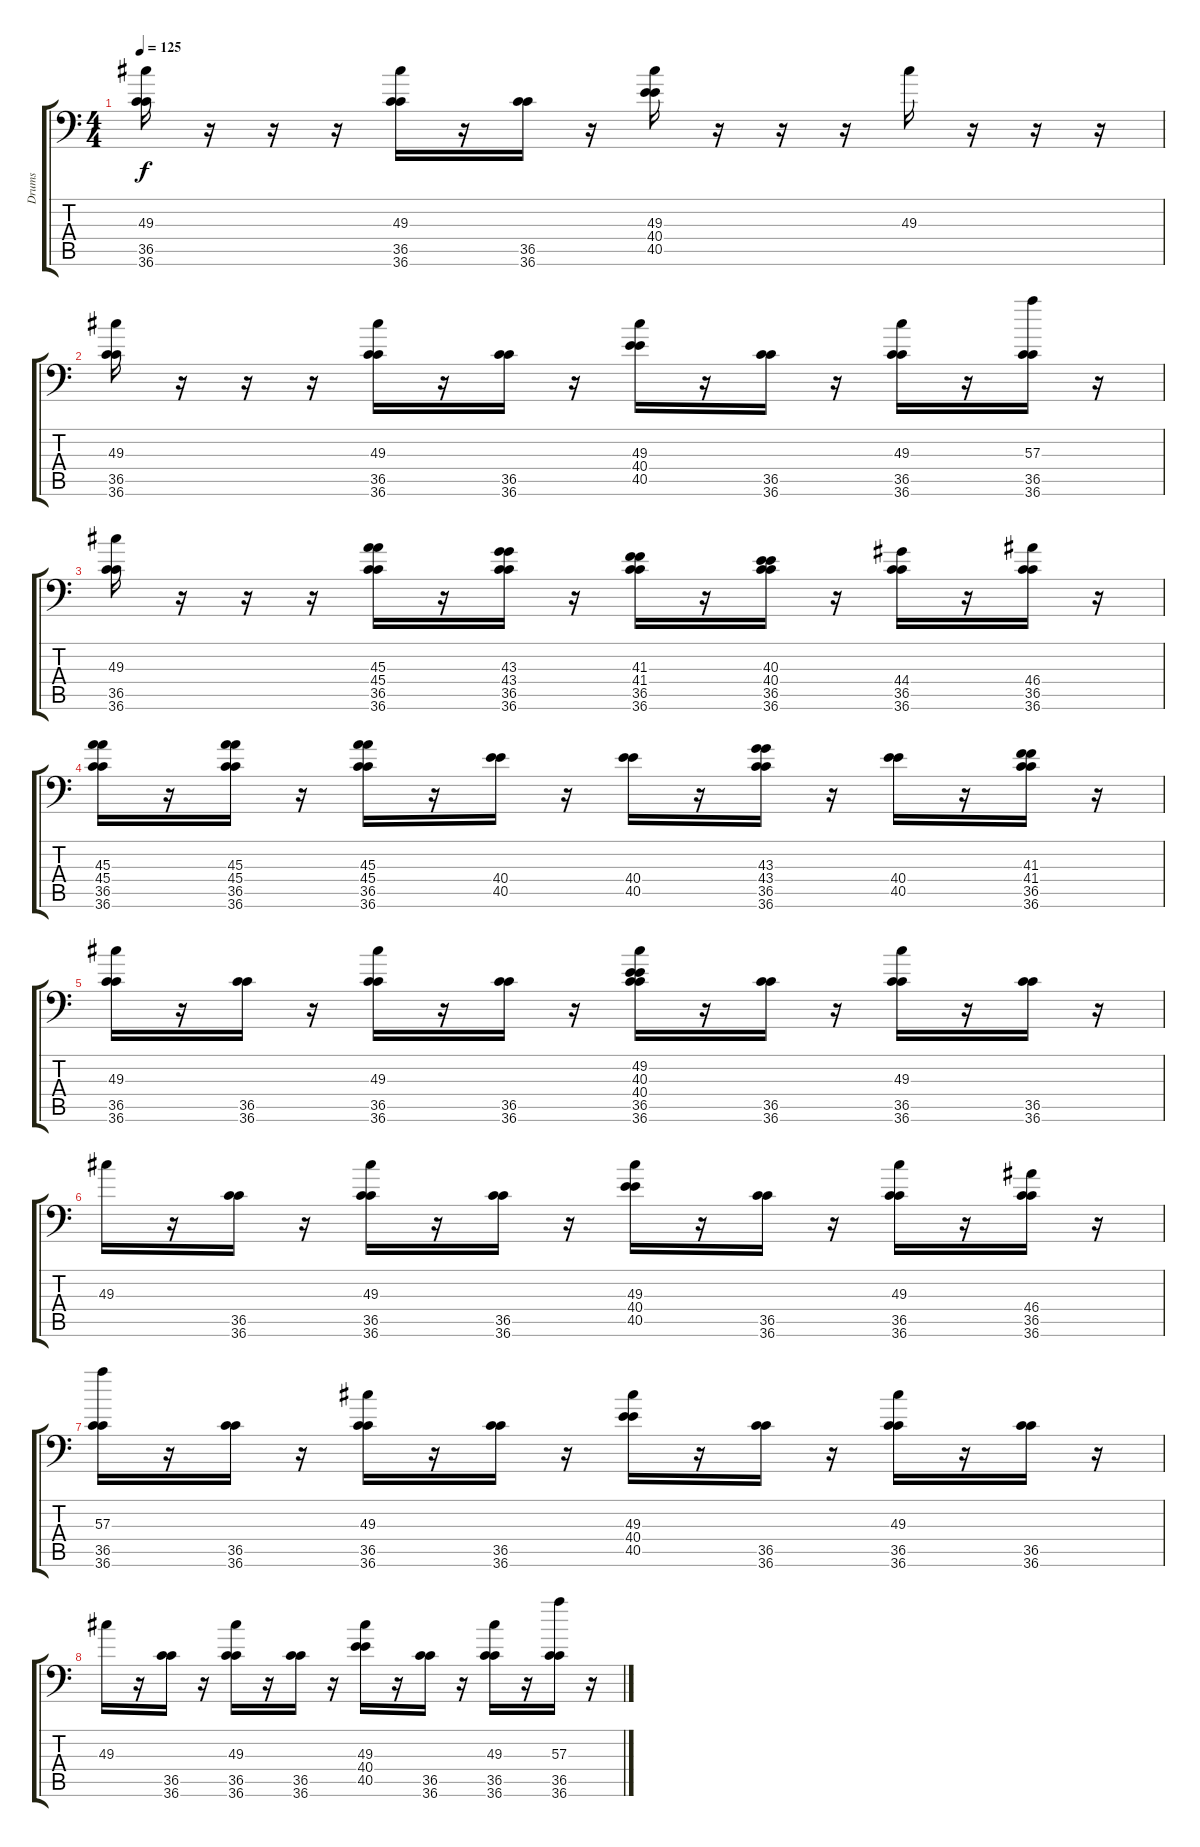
\track ("Drums" "Drums") {instrument acousticgrandpiano}
\staff {score tabs}
\tuning (C-1 C-1 C-1 C-1 C-1 C-1) {hide}
\ts (4 4)
\tempo 125
\clef f4
\ks c
(49.3 36.5 36.6).16{dy f} r.16 r.16 r.16 (49.3 36.5 36.6).16 r.16 (36.5 36.6).16 r.16 (49.3 40.4 40.5).16 r.16 r.16 r.16 49.3.16 r.16 r.16 r.16 |
(49.3 36.5 36.6).16 r.16 r.16 r.16 (49.3 36.5 36.6).16 r.16 (36.5 36.6).16 r.16 (49.3 40.4 40.5).16 r.16 (36.5 36.6).16 r.16 (49.3 36.5 36.6).16 r.16 (57.3 36.5 36.6).16 r.16 |
(49.3 36.5 36.6).16 r.16 r.16 r.16 (45.3 45.4 36.5 36.6).16 r.16 (43.3 43.4 36.5 36.6).16 r.16 (41.3 41.4 36.5 36.6).16 r.16 (40.3 40.4 36.5 36.6).16 r.16 (44.4 36.5 36.6).16 r.16 (46.4 36.5 36.6).16 r.16 |
(45.3 45.4 36.5 36.6).16 r.16 (45.3 45.4 36.5 36.6).16 r.16 (45.3 45.4 36.5 36.6).16 r.16 (40.4 40.5).16 r.16 (40.4 40.5).16 r.16 (43.3 43.4 36.5 36.6).16 r.16 (40.4 40.5).16 r.16 (41.3 41.4 36.5 36.6).16 r.16 |
(49.3 36.5 36.6).16 r.16 (36.5 36.6).16 r.16 (49.3 36.5 36.6).16 r.16 (36.5 36.6).16 r.16 (49.2 40.3 40.4 36.5 36.6).16 r.16 (36.5 36.6).16 r.16 (49.3 36.5 36.6).16 r.16 (36.5 36.6).16 r.16 |
49.3.16 r.16 (36.5 36.6).16 r.16 (49.3 36.5 36.6).16 r.16 (36.5 36.6).16 r.16 (49.3 40.4 40.5).16 r.16 (36.5 36.6).16 r.16 (49.3 36.5 36.6).16 r.16 (46.4 36.5 36.6).16 r.16 |
(57.3 36.5 36.6).16 r.16 (36.5 36.6).16 r.16 (49.3 36.5 36.6).16 r.16 (36.5 36.6).16 r.16 (49.3 40.4 40.5).16 r.16 (36.5 36.6).16 r.16 (49.3 36.5 36.6).16 r.16 (36.5 36.6).16 r.16 |
49.3.16 r.16 (36.5 36.6).16 r.16 (49.3 36.5 36.6).16 r.16 (36.5 36.6).16 r.16 (49.3 40.4 40.5).16 r.16 (36.5 36.6).16 r.16 (49.3 36.5 36.6).16 r.16 (57.3 36.5 36.6).16 r.16
